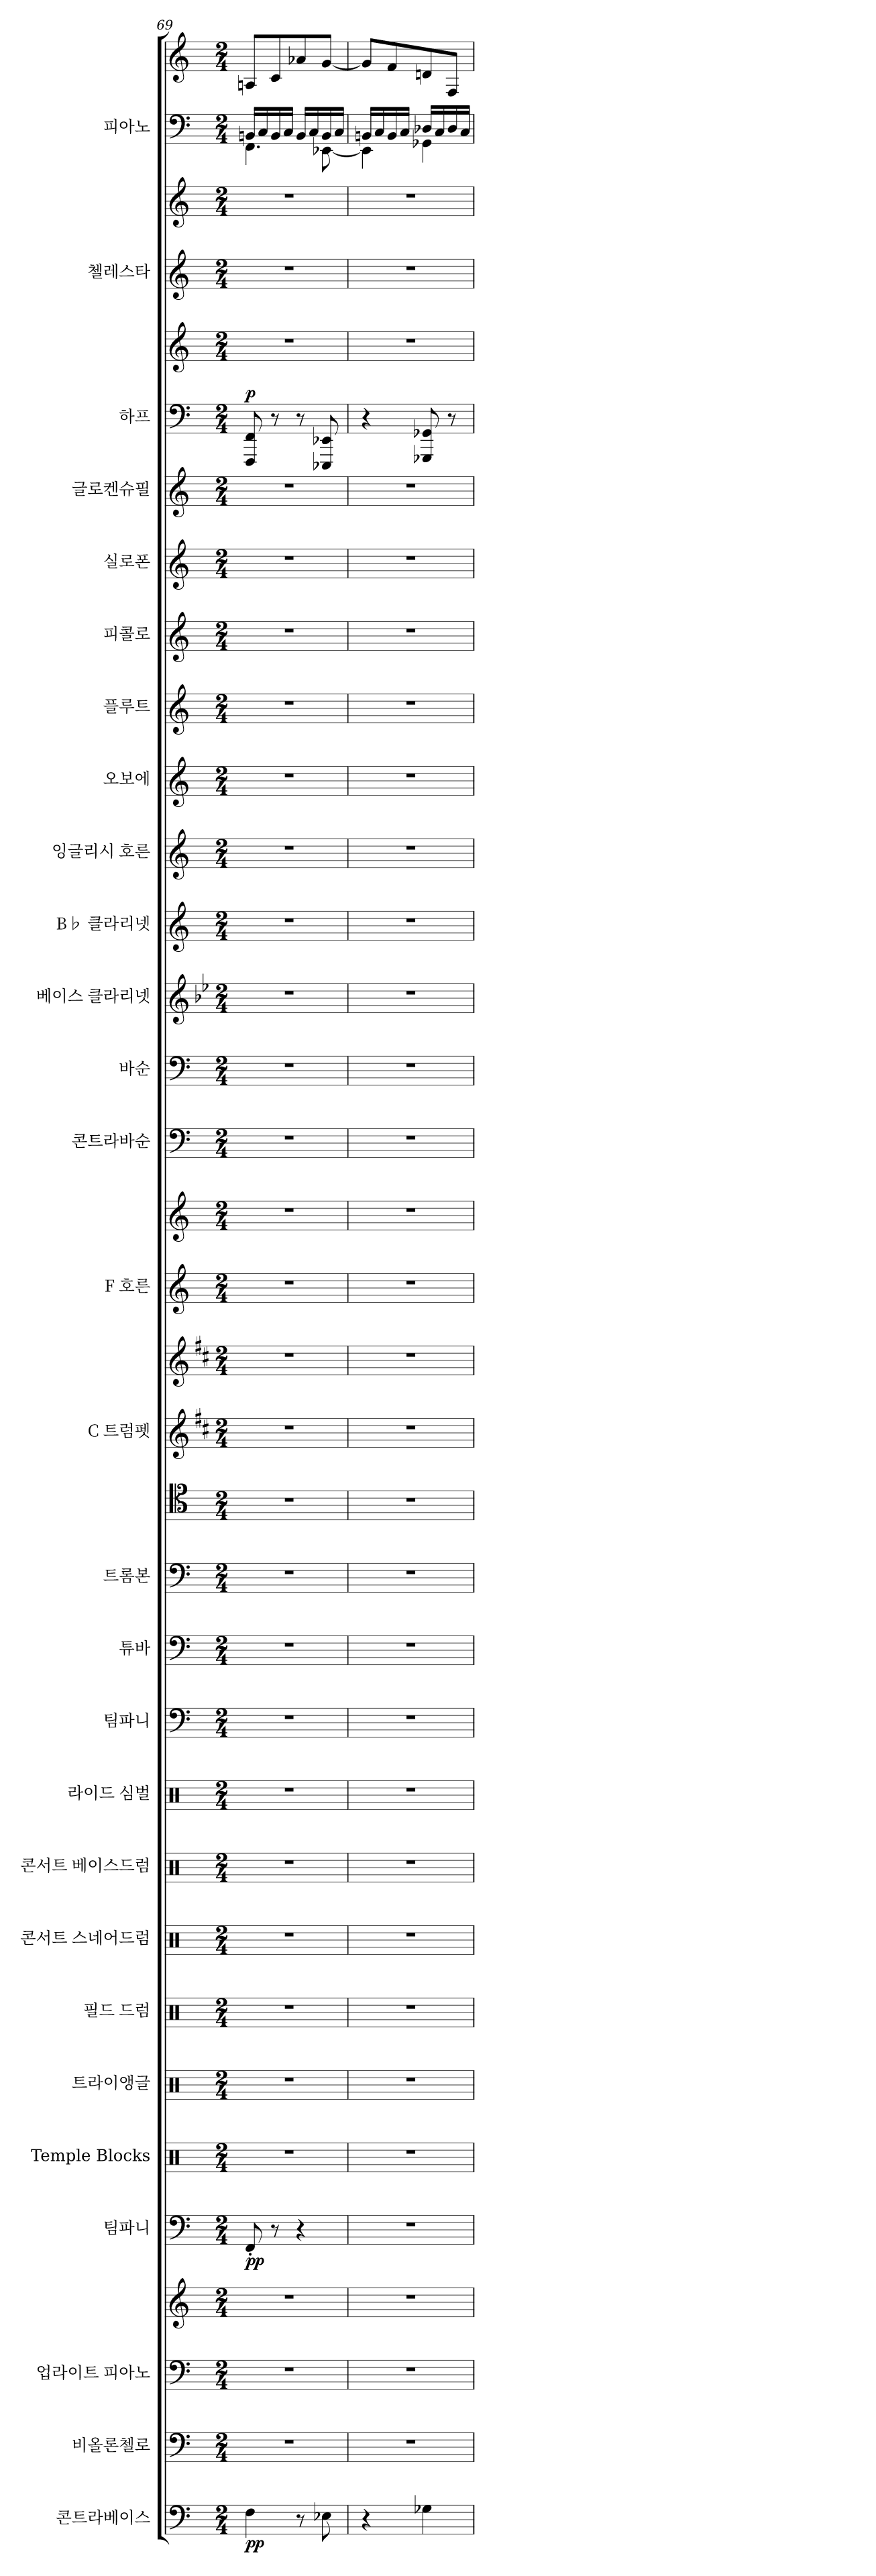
**kern	**dynam	**kern	**kern	**kern	**kern	**dynam	**kern	**kern	**kern	**kern	**kern	**kern	**kern	**kern	**kern	**kern	**kern	**kern	**kern	**kern	**kern	**kern	**kern	**kern	**kern	**kern	**kern	**kern	**kern	**kern	**kern	**kern	**dynam	**kern	**kern	**kern	**kern
*part28	*part28	*part27	*part26	*part26	*part25	*part25	*part24	*part23	*part22	*part21	*part20	*part19	*part18	*part17	*part16	*part16	*part15	*part15	*part14	*part14	*part13	*part12	*part11	*part10	*part9	*part8	*part7	*part6	*part5	*part4	*part3	*part3	*part3	*part2	*part2	*part1	*part1
*staff35	*staff35	*staff34	*staff33	*staff32	*staff31	*staff31	*staff30	*staff29	*staff28	*staff27	*staff26	*staff25	*staff24	*staff23	*staff22	*staff21	*staff20	*staff19	*staff18	*staff17	*staff16	*staff15	*staff14	*staff13	*staff12	*staff11	*staff10	*staff9	*staff8	*staff7	*staff6	*staff5	*staff5/6	*staff4	*staff3	*staff2	*staff1
*I"콘트라베이스	*	*I"비올론첼로	*I"업라이트 피아노	*	*I"팀파니	*	*I"Temple Blocks	*I"트라이앵글	*I"필드 드럼	*I"콘서트 스네어드럼	*I"콘서트 베이스드럼	*I"라이드 심벌	*I"팀파니	*I"튜바	*I"트롬본	*	*I"C 트럼펫	*	*I"F 호른	*	*I"콘트라바순	*I"바순	*I"베이스 클라리넷	*I"B♭ 클라리넷	*I"잉글리시 호른	*I"오보에	*I"플루트	*I"피콜로	*I"실로폰	*I"글로켄슈필	*I"하프	*	*	*I"첼레스타	*	*I"피아노	*
*	*	*	*	*	*	*	*I'Tmp. Bl.	*	*	*	*	*	*	*	*	*	*	*	*	*	*	*	*	*	*	*	*	*	*	*	*	*	*	*	*	*	*
*clefF4	*	*clefF4	*clefF4	*clefG2	*clefF4	*	*clefX	*clefX	*clefX	*clefX	*clefX	*clefX	*clefF4	*clefF4	*clefF4	*clefC4	*clefG2	*clefG2	*clefG2	*clefG2	*clefF4	*clefF4	*clefG2	*clefG2	*clefG2	*clefG2	*clefG2	*clefG2	*clefG2	*clefG2	*clefF4	*clefG2	*	*clefG2	*clefG2	*clefF4	*clefG2
*ITrd7c12	*	*	*	*	*	*	*	*	*	*	*	*	*	*	*	*	*ITrd1c2	*ITrd1c2	*ITrd4c7	*ITrd4c7	*ITrd7c12	*	*ITrd8c14	*ITrd1c2	*ITrd4c7	*	*	*ITrd-7c-12	*ITrd-7c-12	*ITrd-14c-24	*	*	*	*ITrd-7c-12	*ITrd-7c-12	*	*
*k[]	*	*k[]	*k[]	*k[]	*k[]	*	*k[]	*k[]	*k[]	*k[]	*k[]	*k[]	*k[]	*k[]	*k[]	*k[]	*k[]	*k[]	*k[b-]	*k[b-]	*k[]	*k[]	*k[b-e-]	*k[b-e-]	*k[b-]	*k[]	*k[]	*k[]	*k[]	*k[]	*k[]	*k[]	*	*k[]	*k[]	*k[]	*k[]
*M2/4	*	*M2/4	*M2/4	*M2/4	*M2/4	*	*M2/4	*M2/4	*M2/4	*M2/4	*M2/4	*M2/4	*M2/4	*M2/4	*M2/4	*M2/4	*M2/4	*M2/4	*M2/4	*M2/4	*M2/4	*M2/4	*M2/4	*M2/4	*M2/4	*M2/4	*M2/4	*M2/4	*M2/4	*M2/4	*M2/4	*M2/4	*	*M2/4	*M2/4	*M2/4	*M2/4
=69	=69	=69	=69	=69	=69	=69	=69	=69	=69	=69	=69	=69	=69	=69	=69	=69	=69	=69	=69	=69	=69	=69	=69	=69	=69	=69	=69	=69	=69	=69	=69	=69	=69	=69	=69	=69	=69
*	*	*	*	*	*	*	*	*	*	*	*	*	*	*	*	*	*	*	*	*	*	*	*	*	*	*	*	*	*	*	*	*	*	*	*	*^	*
!	!LO:DY:b	!	!	!	!	!LO:DY:b	!	!	!	!	!	!	!	!	!	!	!	!	!	!	!	!	!	!	!	!	!	!	!	!	!	!	!LO:DY:a=2	!	!	!	!	!
4FF\	pp	2r	2r	2r	8FF'/	pp	2r	2r	2r	2r	2r	2r	2r	2r	2r	2r	2r	2r	2r	2r	2r	2r	2r	2r	2r	2r	2r	2r	2r	2r	8FFF/ 8FF/	2r	p	2r	2r	16BBn/LL	4.FF\	8An/L
.	.	.	.	.	.	.	.	.	.	.	.	.	.	.	.	.	.	.	.	.	.	.	.	.	.	.	.	.	.	.	.	.	.	.	.	16C/	.	.
.	.	.	.	.	8r	.	.	.	.	.	.	.	.	.	.	.	.	.	.	.	.	.	.	.	.	.	.	.	.	.	8r	.	.	.	.	16BB/	.	8c/
.	.	.	.	.	.	.	.	.	.	.	.	.	.	.	.	.	.	.	.	.	.	.	.	.	.	.	.	.	.	.	.	.	.	.	.	16C/JJ	.	.
8r	.	.	.	.	4r	.	.	.	.	.	.	.	.	.	.	.	.	.	.	.	.	.	.	.	.	.	.	.	.	.	8r	.	.	.	.	16BB/LL	.	8a-X/
.	.	.	.	.	.	.	.	.	.	.	.	.	.	.	.	.	.	.	.	.	.	.	.	.	.	.	.	.	.	.	.	.	.	.	.	16C/	.	.
8EE-X\	.	.	.	.	.	.	.	.	.	.	.	.	.	.	.	.	.	.	.	.	.	.	.	.	.	.	.	.	.	.	8EEE-X/ 8EE-X/	.	.	.	.	16BB/	[8EE-X\	[8g/J
.	.	.	.	.	.	.	.	.	.	.	.	.	.	.	.	.	.	.	.	.	.	.	.	.	.	.	.	.	.	.	.	.	.	.	.	16C/JJ	.	.
=70	=70	=70	=70	=70	=70	=70	=70	=70	=70	=70	=70	=70	=70	=70	=70	=70	=70	=70	=70	=70	=70	=70	=70	=70	=70	=70	=70	=70	=70	=70	=70	=70	=70	=70	=70	=70	=70	=70
4r	.	2r	2r	2r	2r	.	2r	2r	2r	2r	2r	2r	2r	2r	2r	2r	2r	2r	2r	2r	2r	2r	2r	2r	2r	2r	2r	2r	2r	2r	4r	2r	.	2r	2r	16BBn/LL	4EE-\]	8g/L]
.	.	.	.	.	.	.	.	.	.	.	.	.	.	.	.	.	.	.	.	.	.	.	.	.	.	.	.	.	.	.	.	.	.	.	.	16C/	.	.
.	.	.	.	.	.	.	.	.	.	.	.	.	.	.	.	.	.	.	.	.	.	.	.	.	.	.	.	.	.	.	.	.	.	.	.	16BB/	.	8f/
.	.	.	.	.	.	.	.	.	.	.	.	.	.	.	.	.	.	.	.	.	.	.	.	.	.	.	.	.	.	.	.	.	.	.	.	16C/JJ	.	.
4GG-X\	.	.	.	.	.	.	.	.	.	.	.	.	.	.	.	.	.	.	.	.	.	.	.	.	.	.	.	.	.	.	8GGG-X/ 8GG-X/	.	.	.	.	16D-X/LL	4GG-X\	8dn/
.	.	.	.	.	.	.	.	.	.	.	.	.	.	.	.	.	.	.	.	.	.	.	.	.	.	.	.	.	.	.	.	.	.	.	.	16C/	.	.
.	.	.	.	.	.	.	.	.	.	.	.	.	.	.	.	.	.	.	.	.	.	.	.	.	.	.	.	.	.	.	8r	.	.	.	.	16D-/	.	8F/J
.	.	.	.	.	.	.	.	.	.	.	.	.	.	.	.	.	.	.	.	.	.	.	.	.	.	.	.	.	.	.	.	.	.	.	.	16C/JJ	.	.
*	*	*	*	*	*	*	*	*	*	*	*	*	*	*	*	*	*	*	*	*	*	*	*	*	*	*	*	*	*	*	*	*	*	*	*	*v	*v	*
=	=	=	=	=	=	=	=	=	=	=	=	=	=	=	=	=	=	=	=	=	=	=	=	=	=	=	=	=	=	=	=	=	=	=	=	=	=
*-	*-	*-	*-	*-	*-	*-	*-	*-	*-	*-	*-	*-	*-	*-	*-	*-	*-	*-	*-	*-	*-	*-	*-	*-	*-	*-	*-	*-	*-	*-	*-	*-	*-	*-	*-	*-	*-
